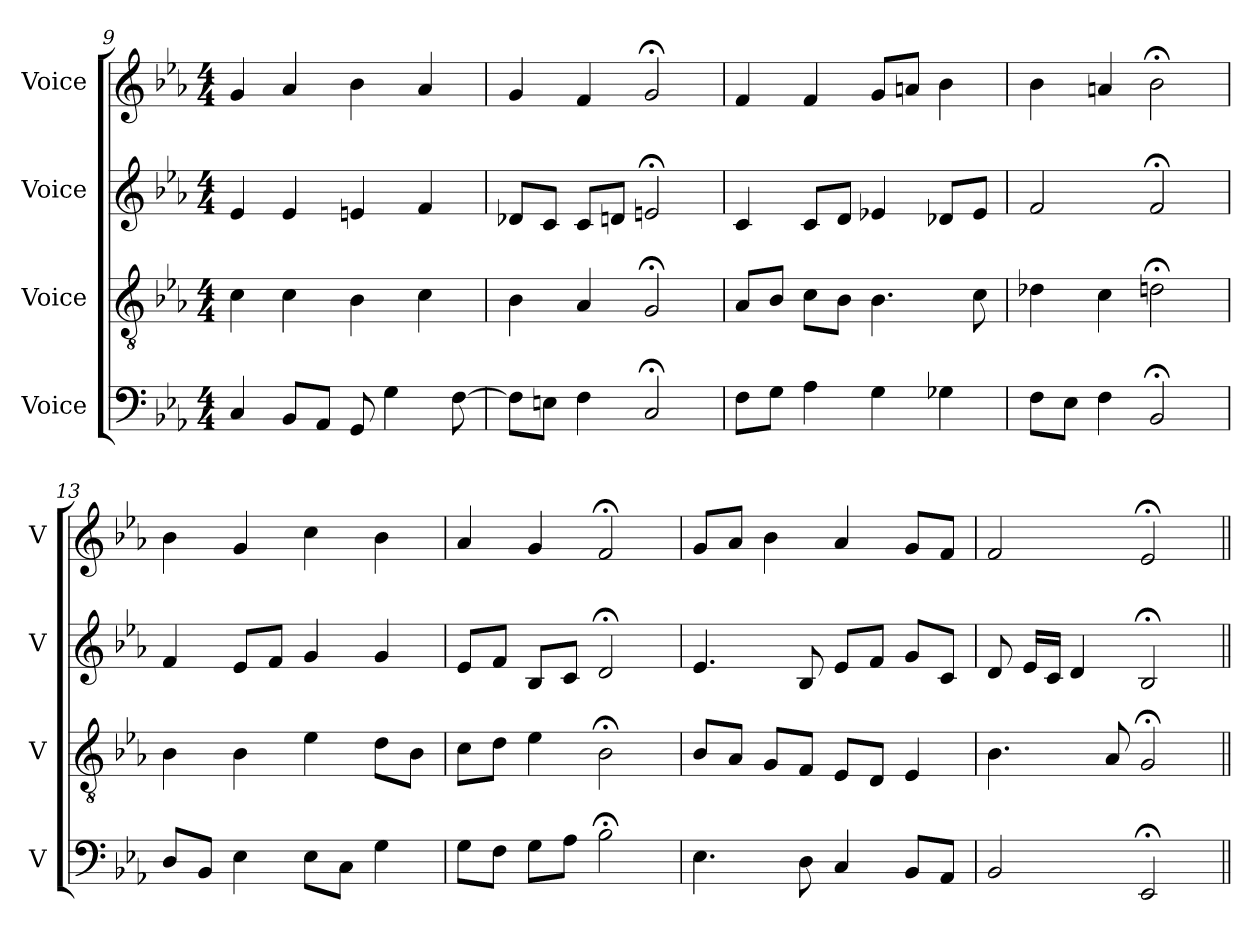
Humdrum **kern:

**kern	**kern	**kern	**kern
*part4	*part3	*part2	*part1
*staff4	*staff3	*staff2	*staff1
*I"Voice	*I"Voice	*I"Voice	*I"Voice
*I'V	*I'V	*I'V	*I'V
!!LO:LB:g=z
*clefF4	*clefGv2	*clefG2	*clefG2
*k[b-e-a-]	*k[b-e-a-]	*k[b-e-a-]	*k[b-e-a-]
*M4/4	*M4/4	*M4/4	*M4/4
=9	=9	=9	=9
4C/	4c\	4e-/	4g/
8BB-/L	4c\	4e-/	4a-/
8AA-/J	.	.	.
8GG/	4B-\	4en/	4b-\
4G\	.	.	.
.	4c\	4f/	4a-/
[8F\	.	.	.
=10	=10	=10	=10
8F\L]	4B-\	8d-X/L	4g/
8En\J	.	8c/J	.
4F\	4A-/	8c/L	4f/
.	.	8dn/J	.
2C;/	2G;/	2en;/	2g;/
=11	=11	=11	=11
8F\L	8A-/L	4c/	4f/
8G\J	8B-/J	.	.
4A-\	8c\L	8c/L	4f/
.	8B-\J	8d/J	.
4G\	4.B-\	4e-X/	8g/L
.	.	.	8an/J
4G-X\	.	8d-X/L	4b-\
.	8c\	8e-/J	.
=12	=12	=12	=12
8F\L	4d-X\	2f/	4b-\
8E-\J	.	.	.
4F\	4c\	.	4an/
2BB-;/	2dn;\	2f;/	2b-;\
!!LO:PB:g=z
=13	=13	=13	=13
8D/L	4B-\	4f/	4b-\
8BB-/J	.	.	.
4E-\	4B-\	8e-/L	4g/
.	.	8f/J	.
8E-\L	4e-\	4g/	4cc\
8C\J	.	.	.
4G\	8d\L	4g/	4b-\
.	8B-\J	.	.
=14	=14	=14	=14
8G\L	8c\L	8e-/L	4a-/
8F\J	8d\J	8f/J	.
8G\L	4e-\	8B-/L	4g/
8A-\J	.	8c/J	.
2B-;\	2B-;\	2d;/	2f;/
=15	=15	=15	=15
4.E-\	8B-/L	4.e-/	8g/L
.	8A-/J	.	8a-/J
.	8G/L	.	4b-\
8D\	8F/J	8B-/	.
4C/	8E-/L	8e-/L	4a-/
.	8D/J	8f/J	.
8BB-/L	4E-/	8g/L	8g/L
8AA-/J	.	8c/J	8f/J
=16	=16	=16	=16
2BB-/	4.B-\	8d/	2f/
.	.	16e-/LL	.
.	.	16c/JJ	.
.	.	4d/	.
.	8A-/	.	.
2EE-;/	2G;/	2B-;/	2e-;/
=||	=||	=||	=||
*-	*-	*-	*-
